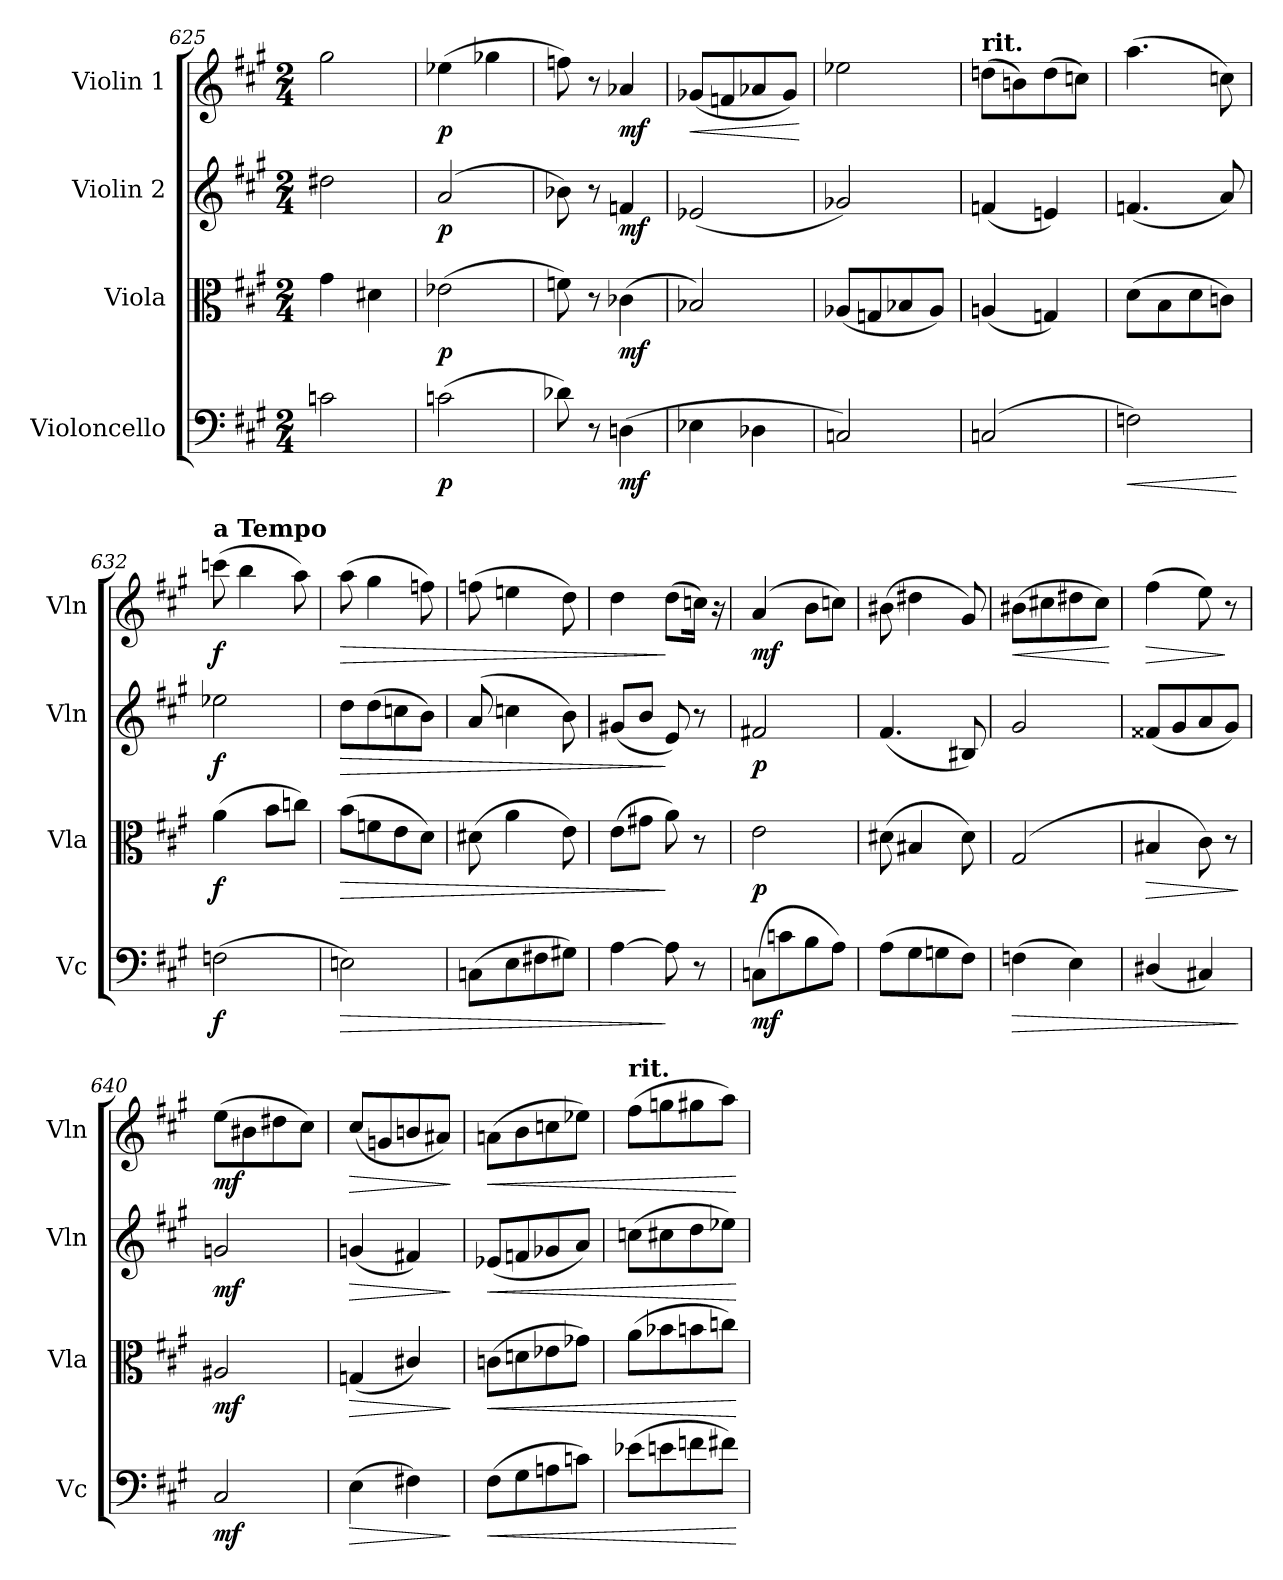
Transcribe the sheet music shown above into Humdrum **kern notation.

**kern	**dynam	**kern	**dynam	**kern	**dynam	**kern	**dynam
*part4	*part4	*part3	*part3	*part2	*part2	*part1	*part1
*staff4	*staff4	*staff3	*staff3	*staff2	*staff2	*staff1	*staff1
*I"Violoncello	*	*I"Viola	*	*I"Violin 2	*	*I"Violin 1	*
*I'Vc	*	*I'Vla	*	*I'Vln	*	*I'Vln	*
*clefF4	*	*clefC3	*	*clefG2	*	*clefG2	*
*k[f#c#g#]	*	*k[f#c#g#]	*	*k[f#c#g#]	*	*k[f#c#g#]	*
*M2/4	*	*M2/4	*	*M2/4	*	*M2/4	*
=625	=625	=625	=625	=625	=625	=625	=625
2cn\	.	4g#\	.	2dd#X\	.	2gg#\	.
.	.	4d#X\	.	.	.	.	.
=626	=626	=626	=626	=626	=626	=626	=626
!	!LO:DY:b	!	!LO:DY:b	!	!LO:DY:b	!	!LO:DY:b
(>2cn\	p	(>2e-X\	p	(<2a/	p	(>4ee-X\	p
.	.	.	.	.	.	4gg-X\	.
=627	=627	=627	=627	=627	=627	=627	=627
8d-X\)	.	8fn\)	.	8b-X\)	.	8ffn\)	.
8r	.	8r	.	8r	.	8r	.
!	!LO:DY:b	!	!LO:DY:b	!	!LO:DY:b	!	!LO:DY:b
(>4Dn\	mf	(>4c-X\	mf	4fn/	mf	4a-X/	mf
=628	=628	=628	=628	=628	=628	=628	=628
!	!	!	!	!	!	!	!LO:HP:b
4E-X\	.	2B-X/)	.	(<2e-X/	.	(<8g-X/L	<
.	.	.	.	.	.	8fn/	.
4D-X\	.	.	.	.	.	8a-X/	.
.	.	.	.	.	.	8g-/J)	.
.	.	.	.	.	.	.	[
=629	=629	=629	=629	=629	=629	=629	=629
2Cn/)	.	(<8A-X/L	.	2g-X/)	.	2ee-X\	.
.	.	8Gn/	.	.	.	.	.
.	.	8B-X/	.	.	.	.	.
.	.	8A-/J)	.	.	.	.	.
=630	=630	=630	=630	=630	=630	=630	=630
!	!	!	!	!	!	!LO:TX:a:B:t=rit.	!
!	!LO:DY:b	!	!LO:DY:b	!	!LO:DY:b	!	!LO:DY:b
(>2Cn/	other-dynamics	(<4An/	other-dynamics	(<4fn/	other-dynamics	(>8ddn\L	other-dynamics
.	.	.	.	.	.	8bn\)	.
.	.	4Gn/)	.	4en/)	.	(>8dd\	.
.	.	.	.	.	.	8ccn\J)	.
=631	=631	=631	=631	=631	=631	=631	=631
!	!LO:HP:b	!	!	!	!	!	!
2Fn\)	<	(>8d\L	.	(<4.fn/	.	(>4.aa\	.
.	.	8B\	.	.	.	.	.
.	.	8d\	.	.	.	.	.
.	.	8cn\J)	.	8a/)	.	8ccn\)	.
.	[	.	.	.	.	.	.
=632	=632	=632	=632	=632	=632	=632	=632
!	!	!	!	!	!	!LO:TX:a:B:t=a Tempo	!
!	!LO:DY:b	!	!LO:DY:b	!	!LO:DY:b	!	!LO:DY:b
(>2Fn\	f	(>4a\	f	2ee-X\	f	(>8cccn\	f
.	.	.	.	.	.	4bb\	.
.	.	8b\L	.	.	.	.	.
.	.	8ccn\J)	.	.	.	8aa\)	.
=633	=633	=633	=633	=633	=633	=633	=633
!	!LO:HP:b	!	!LO:HP:b	!	!LO:HP:b	!	!LO:HP:b
2En\)	>	(>8b\L	>	8dd\L	>	(>8aa\	>
.	.	8fn\	.	(>8dd\	.	4gg#\	.
.	.	8e\	.	8ccn\	.	.	.
.	.	8d\J)	.	8b\J)	.	8ffn\)	.
=634	=634	=634	=634	=634	=634	=634	=634
(>8Cn\L	.	(>8d#X\	.	(>8a/	.	(>8ffn\	.
8E\	.	4a\	.	4ccn\	.	4een\	.
8F#X\	.	.	.	.	.	.	.
8G#X\J)	.	8e\)	.	8b\)	.	8dd\)	.
=635	=635	=635	=635	=635	=635	=635	=635
[4A\	.	(>8e\L	.	(<8g#X/L	.	4dd\	.
.	.	8g#X\J	.	8b/J	.	.	.
8A\]	]	8a\)	]	8e/)	]	(>8dd\L	]
8r	.	8r	.	8r	.	16ccn\Jk)	.
.	.	.	.	.	.	16r	.
=636	=636	=636	=636	=636	=636	=636	=636
!	!LO:DY:b	!	!LO:DY:b	!	!LO:DY:b	!	!LO:DY:b
(>8Cn\L	mf	2e\	p	2f#X/	p	(>4a/	mf
8cn\	.	.	.	.	.	.	.
8B\	.	.	.	.	.	8b\L	.
8A\J)	.	.	.	.	.	8ccn\J)	.
!!LO:LB:g=z
=637	=637	=637	=637	=637	=637	=637	=637
(>8A\L	.	(>8d#X\	.	(<4.f#/	.	(>8b#X\	.
8G#\	.	4B#X/	.	.	.	4dd#X\	.
8Gn\	.	.	.	.	.	.	.
8F#\J)	.	8d#\)	.	8B#X/)	.	8g#/)	.
=638	=638	=638	=638	=638	=638	=638	=638
!	!LO:HP:b	!	!	!	!	!	!LO:HP:b
(>4Fn\	>	(>2G#/	.	2g#/	.	(>8b#X\L	<
.	.	.	.	.	.	8cc#X\	.
4E\)	.	.	.	.	.	8dd#X\	.
.	.	.	.	.	.	8cc#\J)	.
.	.	.	.	.	.	.	[
=639	=639	=639	=639	=639	=639	=639	=639
!	!	!	!LO:HP:b	!	!	!	!LO:HP:b
(<4D#X/	.	4B#X/	>	(<8f##X/L	.	(>4ff#\	>
.	.	.	.	8g#/	.	.	.
4C#X/)	.	8c#\)	.	8a/	.	8ee\)	.
.	.	8r	.	8g#/J)	.	8r	]
.	]	.	]	.	.	.	.
=640	=640	=640	=640	=640	=640	=640	=640
!	!LO:DY:b	!	!LO:DY:b	!	!LO:DY:b	!	!LO:DY:b
2C#/	mf	2A#X/	mf	2gn/	mf	(>8ee\L	mf
.	.	.	.	.	.	8b#X\	.
.	.	.	.	.	.	8dd#X\	.
.	.	.	.	.	.	8cc#\J)	.
=641	=641	=641	=641	=641	=641	=641	=641
!	!LO:HP:b	!	!LO:HP:b	!	!LO:HP:b	!	!LO:HP:b
(>4E\	>	(<4Gn/	>	(<4gn/	>	(<8cc#/L	>
.	.	.	.	.	.	8gn/	.
4F#X\)	.	4c#X/)	.	4f#X/)	.	8bn/	.
.	.	.	.	.	.	8a#X/J)	.
.	]	.	]	.	]	.	]
=642	=642	=642	=642	=642	=642	=642	=642
!	!LO:HP:b	!	!LO:HP:b	!	!LO:HP:b	!	!LO:HP:b
(>8F#\L	<	(>8cn\L	<	(<8e-X/L	<	(>8an\L	<
8G#\	.	8dn\	.	8fn/	.	8b\	.
8An\	.	8e-X\	.	8g-X/	.	8ccn\	.
8cn\J)	.	8g-X\J)	.	8a/J)	.	8ee-X\J)	.
=643	=643	=643	=643	=643	=643	=643	=643
!	!	!	!	!	!	!LO:TX:a:B:t=rit.	!
(>8e-X\L	.	(>8a\L	.	(>8ccn\L	.	(>8ff#\L	.
8en\	.	8b-X\	.	8cc#X\	.	8ggn\	.
8fn\	.	8bn\	.	8dd\	.	8gg#X\	.
8f#X\J)	.	8ccn\J)	.	8ee-X\J)	.	8aa\J)	.
.	[	.	[	.	[	.	[
=	=	=	=	=	=	=	=
*-	*-	*-	*-	*-	*-	*-	*-
